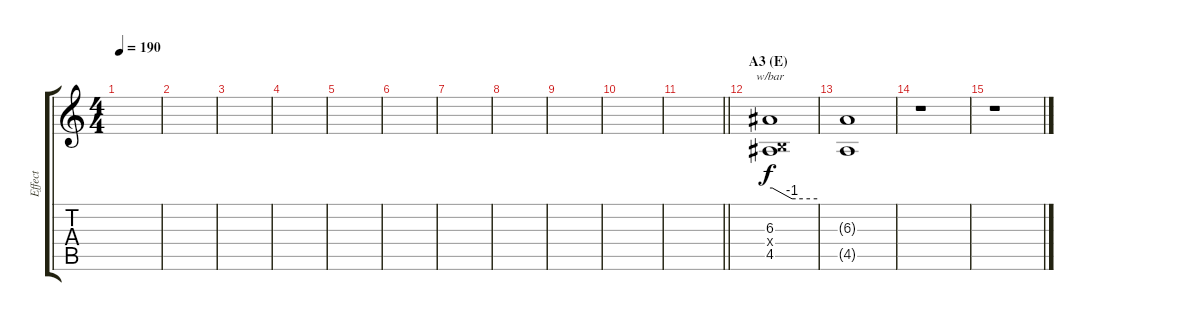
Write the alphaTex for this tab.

\track ("Effect" "Effect") {instrument overdrivenguitar}
\staff {score tabs}
\tuning (Db4 Ab3 E3 B2 Gb2 Db2) {hide}
\ts (4 4)
\tempo 190
\clef g2
\ks c
|
|
|
|
|
|
|
|
|
|
\barLineRight lightlight
|
\section ("" "A3 (E)")
(6.3 0.4{x} 4.5).1{tbe (custom default 0 0 3 0 28 -4 60 -4)} |
(6.3{t} 4.5{t}).1 |
r.1 |
r.1
